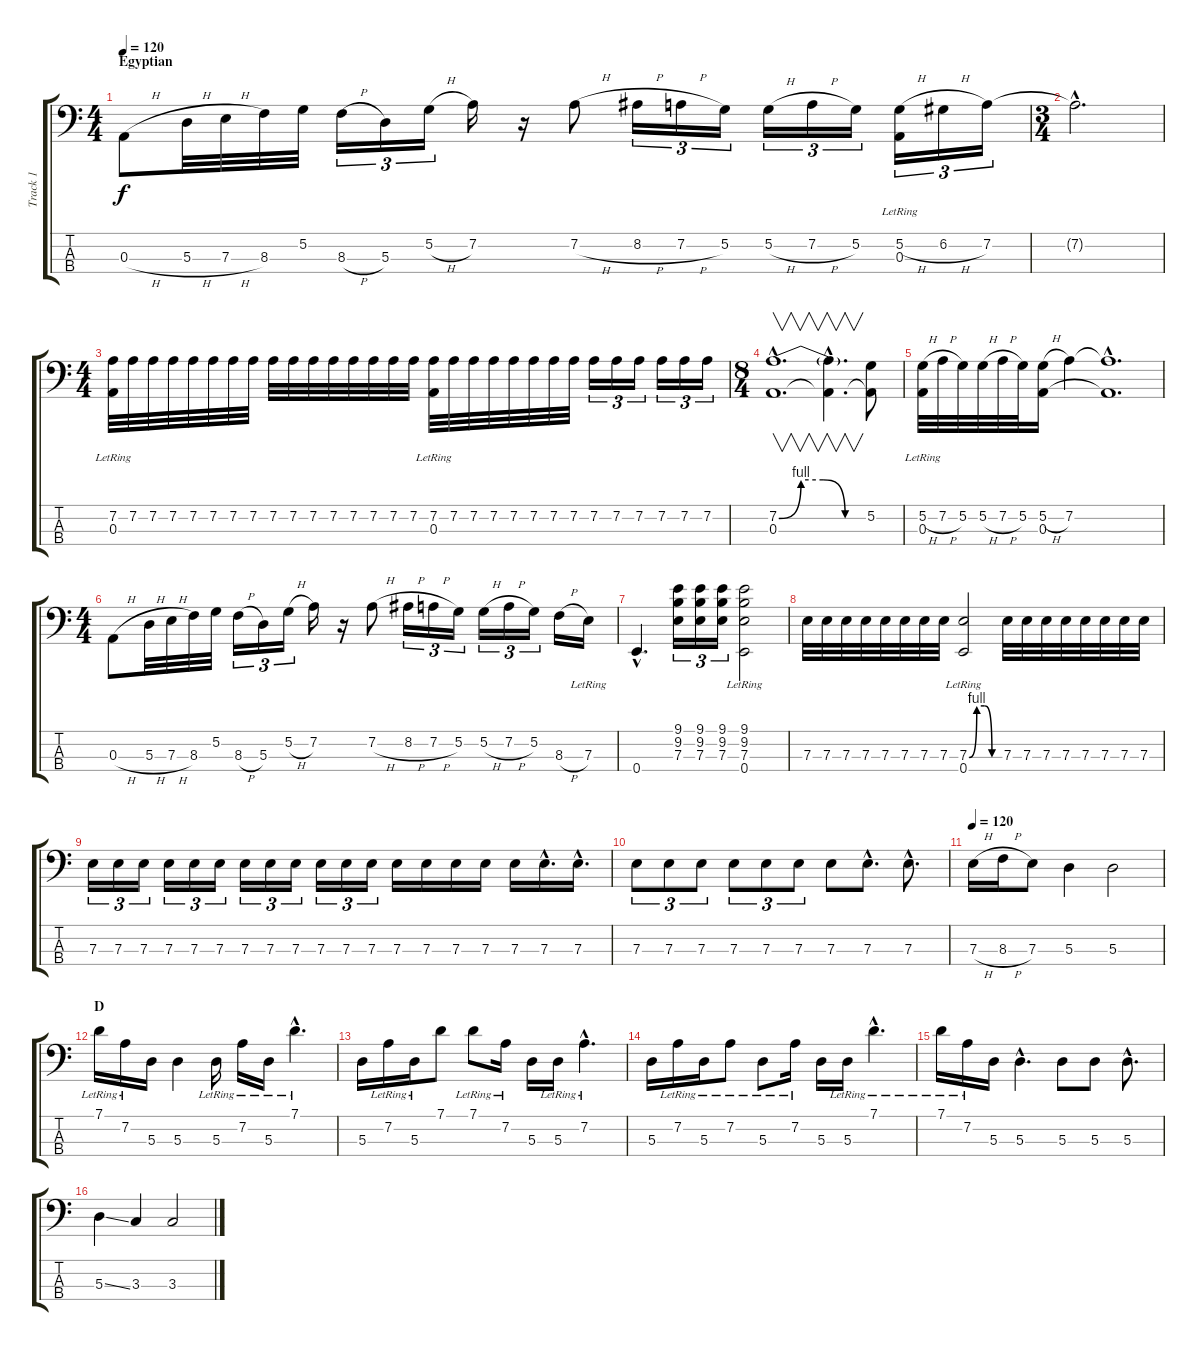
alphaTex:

\track ("Track 1" "Track 1") {instrument electricbassfinger}
\staff {score tabs}
\tuning (G2 D2 A1 E1) {hide}
\ts (4 4)
\section ("" "Egyptian")
\tempo 120
\tempo 108
\tempo 120
\clef f4
\ks c
0.3{h}.8{dy f instrument electricbassfinger} 5.3{h}.32 7.3{h}.32 8.3.32 5.2.32 8.3{h}.16{tu (3 2)} 5.3.16{tu (3 2)} 5.2{h}.16{tu (3 2)} 7.2.16 r.16 7.2{h}.8 8.2{h}.16{tu (3 2)} 7.2{h}.16{tu (3 2)} 5.2.16{tu (3 2)} 5.2{h}.16{tu (3 2)} 7.2{h}.16{tu (3 2)} 5.2.16{tu (3 2)} (5.2{h} 0.3{lr}).16{tu (3 2)} 6.2{h}.16{tu (3 2)} 7.2.16{tu (3 2)} |
\ts (3 4)
7.2{hac t}.2{d} |
\ts (4 4)
(7.2 0.3{lr}).32 7.2.32 7.2.32 7.2.32 7.2.32 7.2.32 7.2.32 7.2.32 7.2.32 7.2.32 7.2.32 7.2.32 7.2.32 7.2.32 7.2.32 7.2.32 (7.2 0.3{lr}).32 7.2.32 7.2.32 7.2.32 7.2.32 7.2.32 7.2.32 7.2.32 7.2.16{tu (3 2)} 7.2.16{tu (3 2)} 7.2.16{tu (3 2)} 7.2.16{tu (3 2)} 7.2.16{tu (3 2)} 7.2.16{tu (3 2)} |
\ts (8 4)
(7.2{be (custom 0 0 15 4 30 4 45 0 60 0) hac} 0.3{hac}).1{v d} (7.2{hac t} 0.3{hac t}).4{v d} (5.2 0.3{t}).8 |
(5.2{h} 0.3{lr}).32 7.2{h}.32 5.2.32 5.2{h}.32 7.2{h}.32 5.2.32 (5.2{h} 0.3).16 7.2.4 (7.2{hac t} 0.3{hac t}).1{d} |
\ts (4 4)
0.3{h}.8 5.3{h}.32 7.3{h}.32 8.3.32 5.2.32 8.3{h}.16{tu (3 2)} 5.3.16{tu (3 2)} 5.2{h}.16{tu (3 2)} 7.2.16 r.16 7.2{h}.8 8.2{h}.16{tu (3 2)} 7.2{h}.16{tu (3 2)} 5.2.16{tu (3 2)} 5.2{h}.16{tu (3 2)} 7.2{h}.16{tu (3 2)} 5.2.16{tu (3 2)} 8.3{h}.16 7.3{lr}.16 |
0.4{hac}.4{d} (9.1 9.2 7.3).16{tu (3 2)} (9.1 9.2 7.3).16{tu (3 2)} (9.1 9.2 7.3).16{tu (3 2)} (9.1{lr} 9.2{lr} 7.3 0.4).2 |
7.3.32 7.3.32 7.3.32 7.3.32 7.3.32 7.3.32 7.3.32 7.3.32 (7.3{be (custom 0 0 15 4 30 4 45 0 60 0)} 0.4{lr}).2 7.3.32 7.3.32 7.3.32 7.3.32 7.3.32 7.3.32 7.3.32 7.3.32 |
7.3.16{tu (3 2)} 7.3.16{tu (3 2)} 7.3.16{tu (3 2)} 7.3.16{tu (3 2)} 7.3.16{tu (3 2)} 7.3.16{tu (3 2)} 7.3.16{tu (3 2)} 7.3.16{tu (3 2)} 7.3.16{tu (3 2)} 7.3.16{tu (3 2)} 7.3.16{tu (3 2)} 7.3.16{tu (3 2)} 7.3.16 7.3.16 7.3.16 7.3.16 7.3.16 7.3{hac}.16{d} 7.3{hac}.16{d} |
7.3.8{tu (3 2)} 7.3.8{tu (3 2)} 7.3.8{tu (3 2)} 7.3.8{tu (3 2)} 7.3.8{tu (3 2)} 7.3.8{tu (3 2)} 7.3.8 7.3{hac}.8{d} 7.3{hac}.8{d} |
\tempo 120
7.3{h}.16 8.3{h}.16 7.3.8 5.3.4 5.3.2 |
\section ("" "D")
7.1{lr}.16 7.2{lr}.16 5.3.16 5.3.4 5.3{lr}.16 7.2{lr}.16 5.3{lr}.16 7.1{hac lr}.4{d} |
5.3.16 7.2{lr}.16 5.3{lr}.16 7.1.8 7.1{lr}.8 7.2{lr}.16 5.3.16 5.3{lr}.16 7.2{hac lr}.4{d} |
5.3.16 7.2{lr}.16 5.3{lr}.16 7.2{lr}.8 5.3{lr}.8 7.2{lr}.16 5.3.16 5.3{lr}.16 7.1{hac lr}.4{d} |
7.1{lr}.16 7.2{lr}.16 5.3.16 5.3{hac}.4{d} 5.3.8 5.3.8 5.3{hac}.8{d} |
5.3{ss}.4 3.3.4 3.3.2
